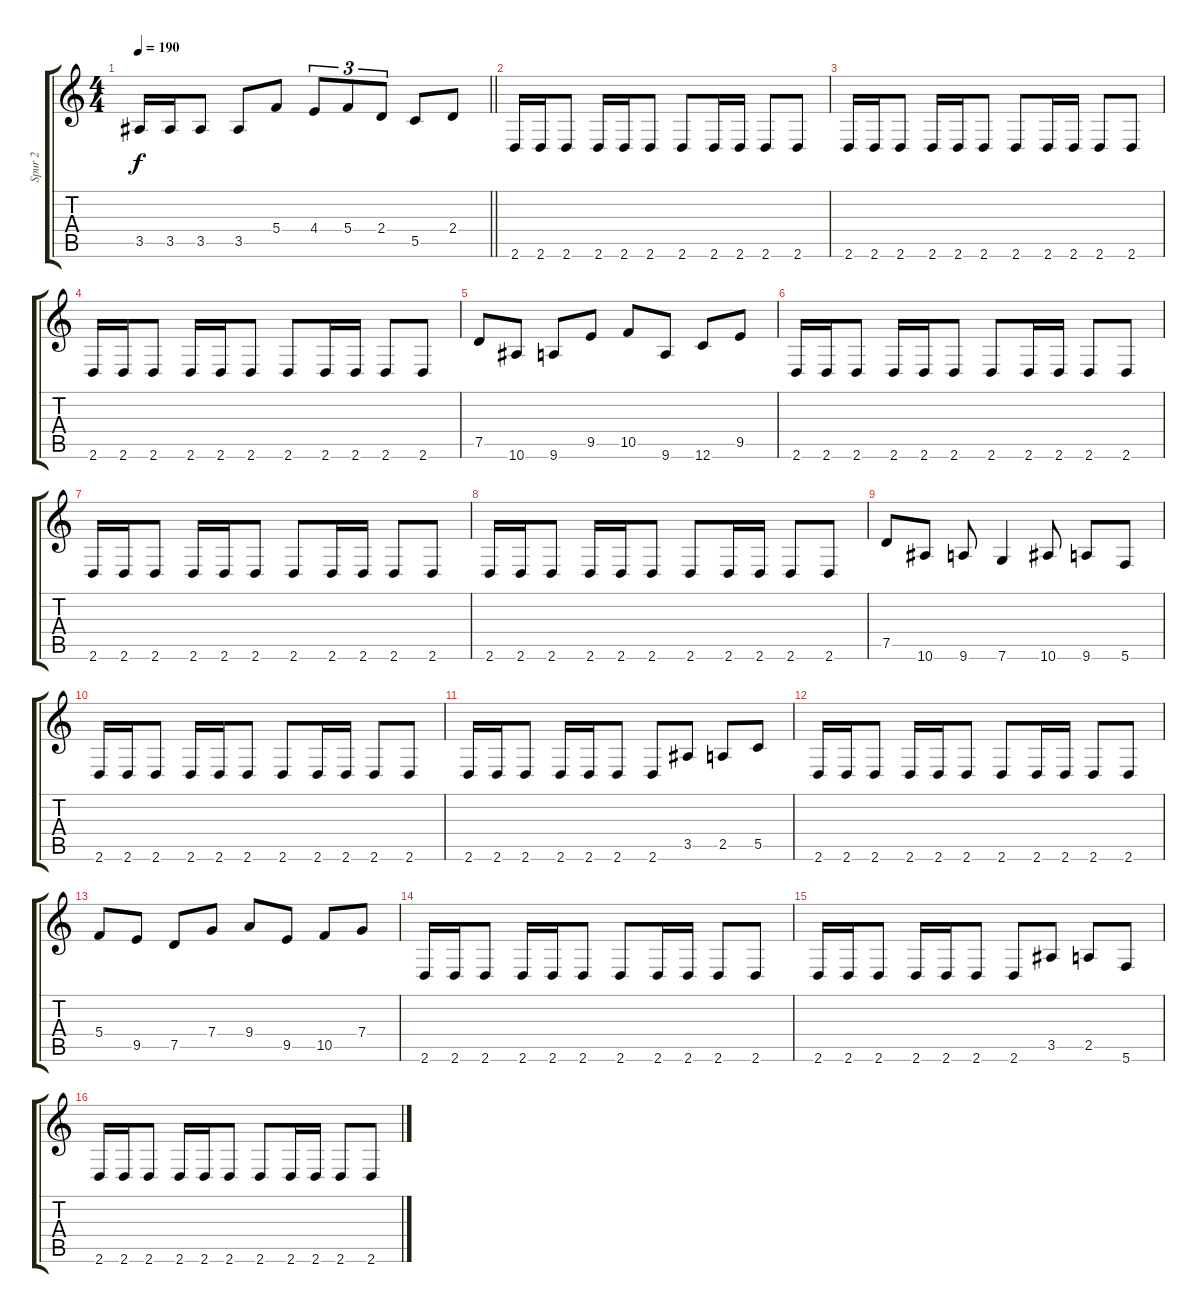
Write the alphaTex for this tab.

\track ("Spur 2" "Spur 2") {instrument distortionguitar}
\staff {score tabs}
\tuning (D4 A3 F3 C3 G2 C2) {hide}
\ts (4 4)
\tempo 190
\clef g2
\barLineRight lightlight
\ks c
3.5.16{dy f} 3.5.16 3.5.8 3.5.8 5.4.8 4.4.8{tu (3 2)} 5.4.8{tu (3 2)} 2.4.8{tu (3 2)} 5.5.8 2.4.8 |
2.6.16 2.6.16 2.6.8 2.6.16 2.6.16 2.6.8 2.6.8 2.6.16 2.6.16 2.6.8 2.6.8 |
2.6.16 2.6.16 2.6.8 2.6.16 2.6.16 2.6.8 2.6.8 2.6.16 2.6.16 2.6.8 2.6.8 |
2.6.16 2.6.16 2.6.8 2.6.16 2.6.16 2.6.8 2.6.8 2.6.16 2.6.16 2.6.8 2.6.8 |
7.5.8 10.6.8 9.6.8 9.5.8 10.5.8 9.6.8 12.6.8 9.5.8 |
2.6.16 2.6.16 2.6.8 2.6.16 2.6.16 2.6.8 2.6.8 2.6.16 2.6.16 2.6.8 2.6.8 |
2.6.16 2.6.16 2.6.8 2.6.16 2.6.16 2.6.8 2.6.8 2.6.16 2.6.16 2.6.8 2.6.8 |
2.6.16 2.6.16 2.6.8 2.6.16 2.6.16 2.6.8 2.6.8 2.6.16 2.6.16 2.6.8 2.6.8 |
7.5.8 10.6.8 9.6.8 7.6.4 10.6.8 9.6.8 5.6.8 |
2.6.16 2.6.16 2.6.8 2.6.16 2.6.16 2.6.8 2.6.8 2.6.16 2.6.16 2.6.8 2.6.8 |
2.6.16 2.6.16 2.6.8 2.6.16 2.6.16 2.6.8 2.6.8 3.5.8 2.5.8 5.5.8 |
2.6.16 2.6.16 2.6.8 2.6.16 2.6.16 2.6.8 2.6.8 2.6.16 2.6.16 2.6.8 2.6.8 |
5.4.8 9.5.8 7.5.8 7.4.8 9.4.8 9.5.8 10.5.8 7.4.8 |
2.6.16 2.6.16 2.6.8 2.6.16 2.6.16 2.6.8 2.6.8 2.6.16 2.6.16 2.6.8 2.6.8 |
2.6.16 2.6.16 2.6.8 2.6.16 2.6.16 2.6.8 2.6.8 3.5.8 2.5.8 5.6.8 |
2.6.16 2.6.16 2.6.8 2.6.16 2.6.16 2.6.8 2.6.8 2.6.16 2.6.16 2.6.8 2.6.8
